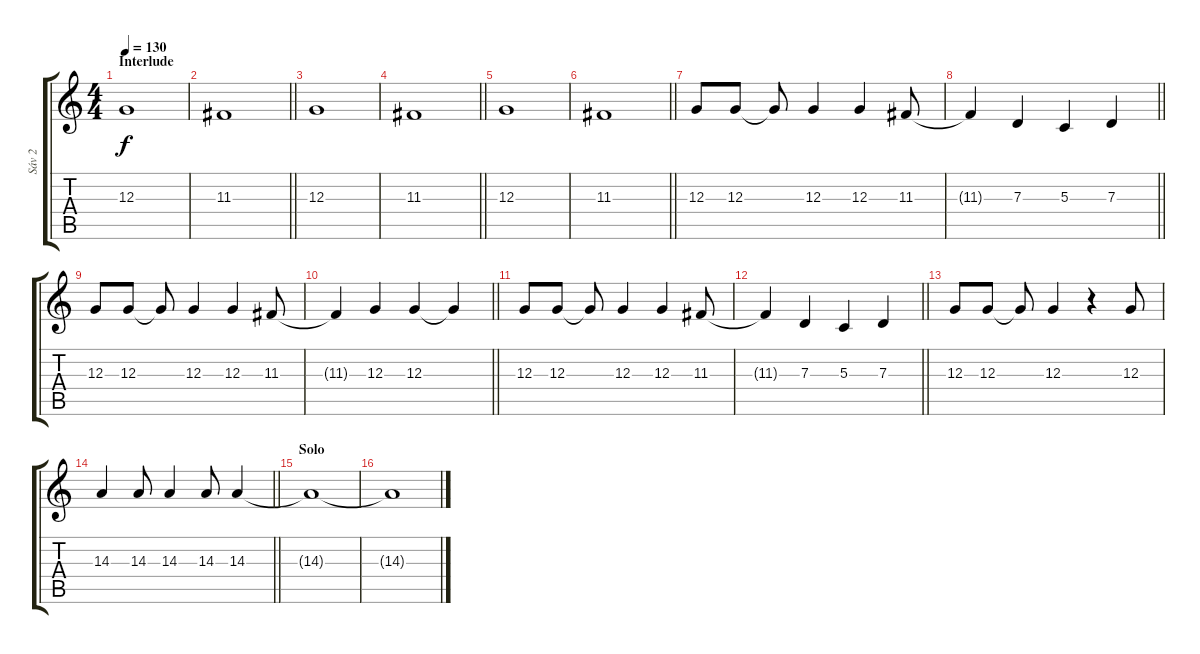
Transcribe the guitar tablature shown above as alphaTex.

\track ("Sáv 2" "Sáv 2") {instrument altosax}
\staff {score tabs}
\tuning (E4 B3 G3 D3 A2 E2) {hide}
\ts (4 4)
\section ("" "Interlude")
\tempo 130
\clef g2
\ks c
12.3.1{dy f} |
\barLineRight lightlight
11.3.1 |
12.3.1 |
\barLineRight lightlight
11.3.1 |
12.3.1 |
\barLineRight lightlight
11.3.1 |
12.3.8 12.3.8 12.3{t}.8 12.3.4 12.3.4 11.3.8 |
\barLineRight lightlight
11.3{t}.4 7.3.4 5.3.4 7.3.4 |
12.3.8 12.3.8 12.3{t}.8 12.3.4 12.3.4 11.3.8 |
\barLineRight lightlight
11.3{t}.4 12.3.4 12.3.4 12.3{t}.4 |
12.3.8 12.3.8 12.3{t}.8 12.3.4 12.3.4 11.3.8 |
\barLineRight lightlight
11.3{t}.4 7.3.4 5.3.4 7.3.4 |
12.3.8 12.3.8 12.3{t}.8 12.3.4 r.4 12.3.8 |
\barLineRight lightlight
14.3.4 14.3.8 14.3.4 14.3.8 14.3.4 |
\section ("" "Solo")
14.3{t}.1 |
14.3{t}.1
